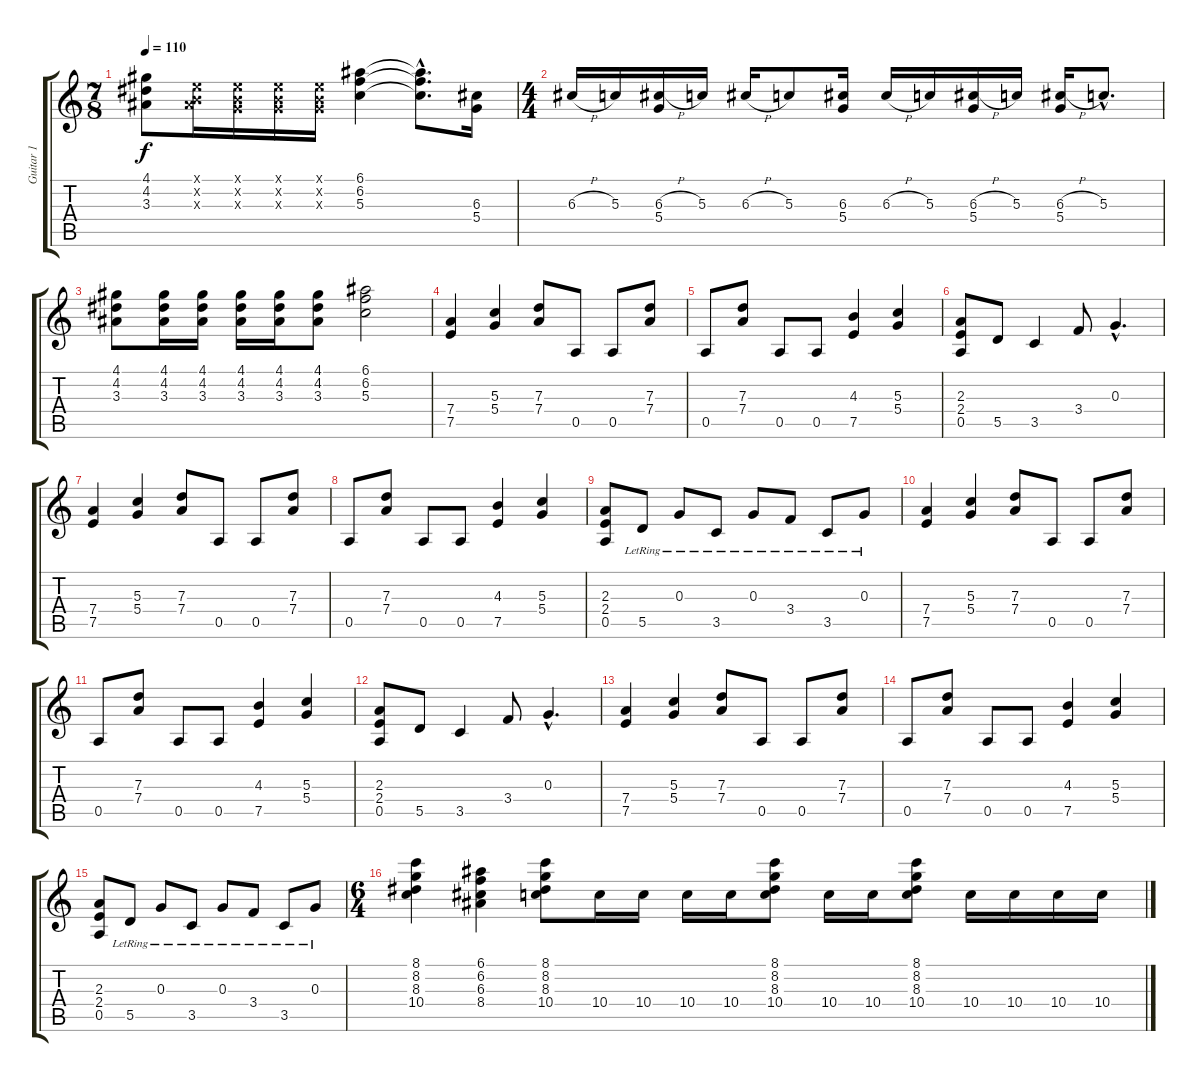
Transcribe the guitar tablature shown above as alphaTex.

\track ("Guitar 1" "Guitar 1") {instrument overdrivenguitar}
\staff {score tabs}
\tuning (E4 B3 G3 D3 A2 E2) {hide}
\ts (7 8)
\tempo 110
\clef g2
\ks c
(4.1 4.2 3.3).8{dy f} (0.1{x} 0.2{x} 3.3{x}).16 (0.1{x} 0.2{x} 0.3{x}).16 (0.1{x} 0.2{x} 0.3{x}).16 (0.1{x} 0.2{x} 0.3{x}).16 (6.1 6.2 5.3).4 (6.1{hac t} 6.2{hac t} 5.3{hac t}).8{d} (6.3 5.4).16 |
\ts (4 4)
6.3{h}.16 5.3.16 (6.3{h} 5.4).16 5.3.16 6.3{h}.16 5.3.8 (6.3 5.4).16 6.3{h}.16 5.3.16 (6.3{h} 5.4).16 5.3.16 (6.3{h} 5.4).16 5.3{hac}.8{d} |
(4.1 4.2 3.3).8 (4.1 4.2 3.3).16 (4.1 4.2 3.3).16 (4.1 4.2 3.3).16 (4.1 4.2 3.3).16 (4.1 4.2 3.3).8 (6.1 6.2 5.3).2 |
(7.4 7.5).4 (5.3 5.4).4 (7.3 7.4).8 0.5.8 0.5.8 (7.3 7.4).8 |
0.5.8 (7.3 7.4).8 0.5.8 0.5.8 (4.3 7.5).4 (5.3 5.4).4 |
(2.3 2.4 0.5).8 5.5.8 3.5.4 3.4.8 0.3{hac}.4{d} |
(7.4 7.5).4 (5.3 5.4).4 (7.3 7.4).8 0.5.8 0.5.8 (7.3 7.4).8 |
0.5.8 (7.3 7.4).8 0.5.8 0.5.8 (4.3 7.5).4 (5.3 5.4).4 |
(2.3 2.4 0.5).8 5.5{lr}.8 0.3{lr}.8 3.5{lr}.8 0.3{lr}.8 3.4{lr}.8 3.5{lr}.8 0.3{lr}.8 |
(7.4 7.5).4 (5.3 5.4).4 (7.3 7.4).8 0.5.8 0.5.8 (7.3 7.4).8 |
0.5.8 (7.3 7.4).8 0.5.8 0.5.8 (4.3 7.5).4 (5.3 5.4).4 |
(2.3 2.4 0.5).8 5.5.8 3.5.4 3.4.8 0.3{hac}.4{d} |
(7.4 7.5).4 (5.3 5.4).4 (7.3 7.4).8 0.5.8 0.5.8 (7.3 7.4).8 |
0.5.8 (7.3 7.4).8 0.5.8 0.5.8 (4.3 7.5).4 (5.3 5.4).4 |
(2.3 2.4 0.5).8 5.5{lr}.8 0.3{lr}.8 3.5{lr}.8 0.3{lr}.8 3.4{lr}.8 3.5{lr}.8 0.3{lr}.8 |
\ts (6 4)
(8.1 8.2 8.3 10.4).4 (6.1 6.2 6.3 8.4).4 (8.1 8.2 8.3 10.4).8 10.4.16 10.4.16 10.4.16 10.4.16 (8.1 8.2 8.3 10.4).8 10.4.16 10.4.16 (8.1 8.2 8.3 10.4).8 10.4.16 10.4.16 10.4.16 10.4.16
